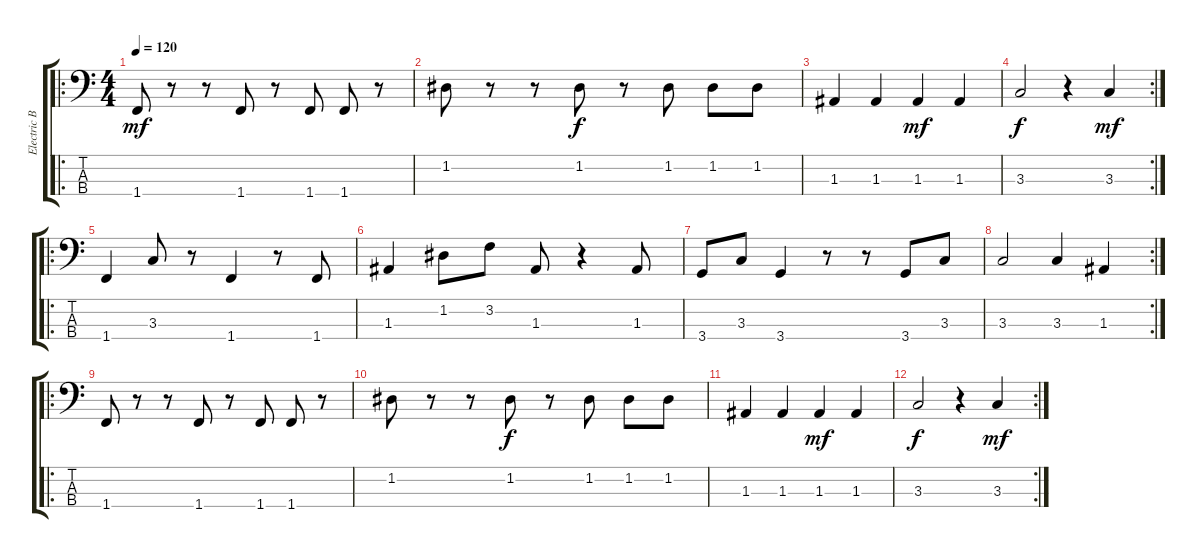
\track ("Electric Bass" "Electric B") {instrument electricbassfinger}
\staff {score tabs}
\tuning (G2 D2 A1 E1) {hide}
\ro
\ts (4 4)
\tempo 120
\clef f4
\ks c
1.4.8{dy mf} r.8 r.8 1.4.8 r.8 1.4.8 1.4.8 r.8 |
1.2.8 r.8 r.8 1.2.8{dy f} r.8 1.2.8 1.2.8 1.2.8 |
1.3.4 1.3.4 1.3.4{dy mf} 1.3.4 |
\rc 2
3.3.2{dy f} r.4 3.3.4{dy mf} |
\ro
1.4.4 3.3.8 r.8 1.4.4 r.8 1.4.8 |
1.3.4 1.2.8 3.2.8 1.3.8 r.4 1.3.8 |
3.4.8 3.3.8 3.4.4 r.8 r.8 3.4.8 3.3.8 |
\rc 2
3.3.2 3.3.4 1.3.4 |
\ro
1.4.8 r.8 r.8 1.4.8 r.8 1.4.8 1.4.8 r.8 |
1.2.8 r.8 r.8 1.2.8{dy f} r.8 1.2.8 1.2.8 1.2.8 |
1.3.4 1.3.4 1.3.4{dy mf} 1.3.4 |
\rc 2
3.3.2{dy f} r.4 3.3.4{dy mf}
